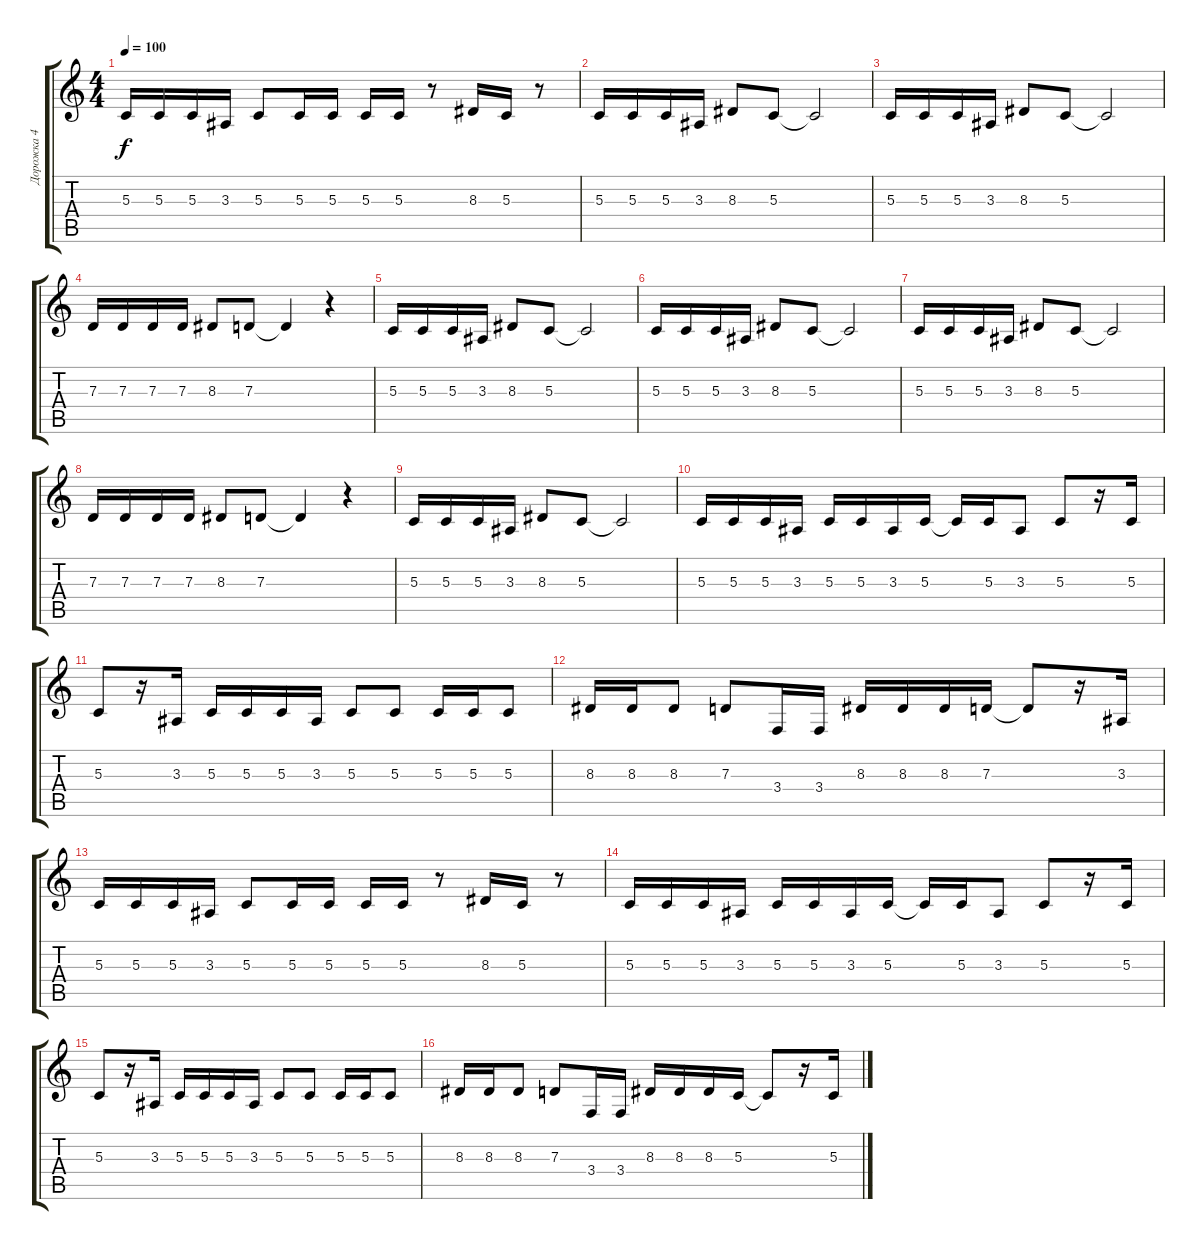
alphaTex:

\track ("Дорожка 4" "Дорожка 4") {instrument lead8bassandlead}
\staff {score tabs}
\tuning (E4 B3 G3 D3 A2 E2) {hide}
\ts (4 4)
\tempo 100
\clef g2
\ks c
5.3.16{dy f} 5.3.16 5.3.16 3.3.16 5.3.8 5.3.16 5.3.16 5.3.16 5.3.16 r.8 8.3.16 5.3.16 r.8 |
5.3.16 5.3.16 5.3.16 3.3.16 8.3.8 5.3.8 5.3{t}.2 |
5.3.16 5.3.16 5.3.16 3.3.16 8.3.8 5.3.8 5.3{t}.2 |
7.3.16 7.3.16 7.3.16 7.3.16 8.3.8 7.3.8 7.3{t}.4 r.4 |
5.3.16 5.3.16 5.3.16 3.3.16 8.3.8 5.3.8 5.3{t}.2 |
5.3.16 5.3.16 5.3.16 3.3.16 8.3.8 5.3.8 5.3{t}.2 |
5.3.16 5.3.16 5.3.16 3.3.16 8.3.8 5.3.8 5.3{t}.2 |
7.3.16 7.3.16 7.3.16 7.3.16 8.3.8 7.3.8 7.3{t}.4 r.4 |
5.3.16 5.3.16 5.3.16 3.3.16 8.3.8 5.3.8 5.3{t}.2 |
5.3.16 5.3.16 5.3.16 3.3.16 5.3.16 5.3.16 3.3.16 5.3.16 5.3{t}.16 5.3.16 3.3.8 5.3.8 r.16 5.3.16 |
5.3.8 r.16 3.3.16 5.3.16 5.3.16 5.3.16 3.3.16 5.3.8 5.3.8 5.3.16 5.3.16 5.3.8 |
8.3.16 8.3.16 8.3.8 7.3.8 3.4.16 3.4.16 8.3.16 8.3.16 8.3.16 7.3.16 7.3{t}.8 r.16 3.3.16 |
5.3.16 5.3.16 5.3.16 3.3.16 5.3.8 5.3.16 5.3.16 5.3.16 5.3.16 r.8 8.3.16 5.3.16 r.8 |
5.3.16 5.3.16 5.3.16 3.3.16 5.3.16 5.3.16 3.3.16 5.3.16 5.3{t}.16 5.3.16 3.3.8 5.3.8 r.16 5.3.16 |
5.3.8 r.16 3.3.16 5.3.16 5.3.16 5.3.16 3.3.16 5.3.8 5.3.8 5.3.16 5.3.16 5.3.8 |
8.3.16 8.3.16 8.3.8 7.3.8 3.4.16 3.4.16 8.3.16 8.3.16 8.3.16 5.3.16 5.3{t}.8 r.16 5.3.16
